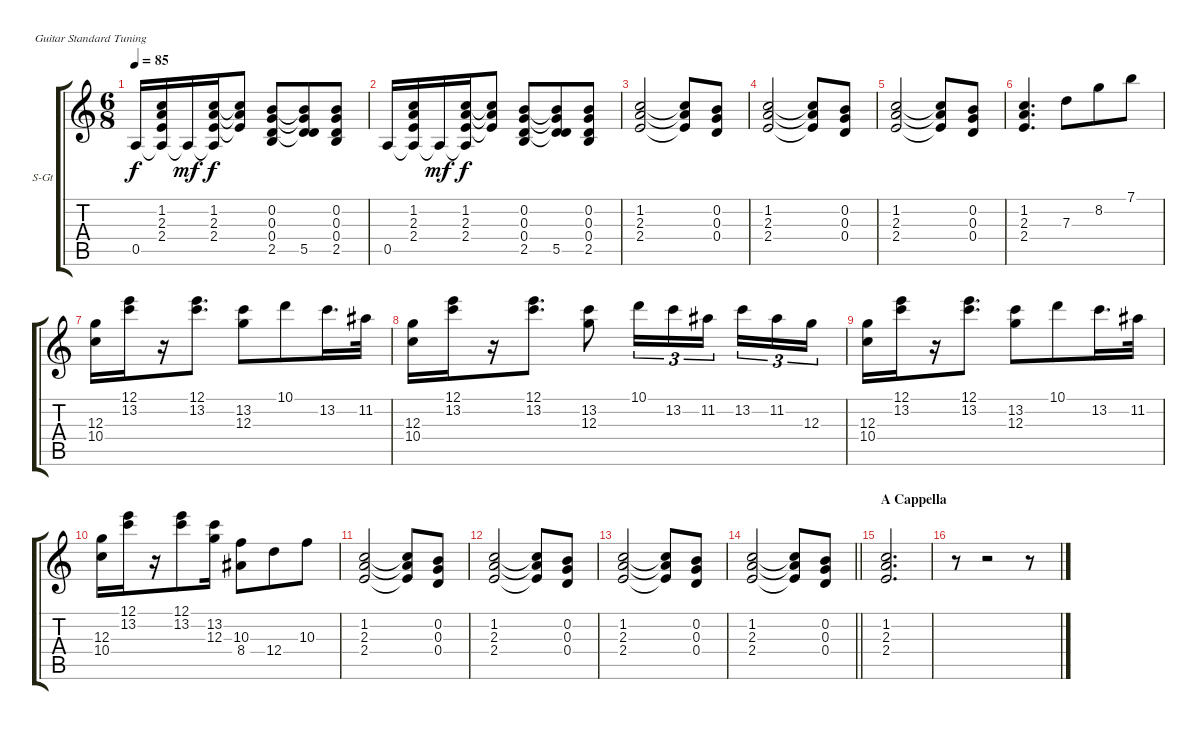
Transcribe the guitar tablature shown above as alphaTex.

\bracketExtendMode groupsimilarinstruments
\firstSystemTrackNameOrientation horizontal
\otherSystemsTrackNameOrientation horizontal
\track ("Piano" "S-Gt") {instrument brightacousticpiano}
\staff {score tabs}
\tuning (E4 B3 G3 D3 A2 E2)
\displaytranspose 12
\ts (6 8)
\tempo 85
\clef g2
\ks c
0.5.16{dy f} (1.2 2.3 2.4 0.5{t}).16 0.5{t}.16{dy mf} (1.2 2.3 2.4 0.5{t}).16{dy f} (1.2{t} 2.3{t} 2.4{t}).8 (0.2 0.3 0.4 2.5).8 (0.2{t} 0.3{t} 0.4{t} 5.5).8 (0.2 0.3 0.4 2.5).8 |
0.5.16 (1.2 2.3 2.4 0.5{t}).16 0.5{t}.16{dy mf} (1.2 2.3 2.4 0.5{t}).16{dy f} (1.2{t} 2.3{t} 2.4{t}).8 (0.2 0.3 0.4 2.5).8 (0.2{t} 0.3{t} 0.4{t} 5.5).8 (0.2 0.3 0.4 2.5).8 |
(1.2 2.3 2.4).2 (1.2{t} 2.3{t} 2.4{t}).8 (0.2 0.3 0.4).8 |
(1.2 2.3 2.4).2 (1.2{t} 2.3{t} 2.4{t}).8 (0.2 0.3 0.4).8 |
(1.2 2.3 2.4).2 (1.2{t} 2.3{t} 2.4{t}).8 (0.2 0.3 0.4).8 |
(1.2 2.3 2.4).4{d} 7.3.8 8.2.8 7.1.8 |
(12.3 10.4).16 (12.1 13.2).16 r.16 (12.1 13.2).8{d} (13.2 12.3).8 10.1.8 13.2.16{d} 11.2.32 |
(12.3 10.4).16 (12.1 13.2).16 r.16 (12.1 13.2).8{d} (13.2 12.3).8 10.1.16{tu (3 2)} 13.2.16{tu (3 2)} 11.2.16{tu (3 2)} 13.2.16{tu (3 2)} 11.2.16{tu (3 2)} 12.3.16{tu (3 2)} |
(12.3 10.4).16 (12.1 13.2).16 r.16 (12.1 13.2).8{d} (13.2 12.3).8 10.1.8 13.2.16{d} 11.2.32 |
(12.3 10.4).16 (12.1 13.2).16 r.16 (12.1 13.2).8 (13.2 12.3).16 (10.3 8.4).8 12.4.8 10.3.8 |
(1.2 2.3 2.4).2 (1.2{t} 2.3{t} 2.4{t}).8 (0.2 0.3 0.4).8 |
(1.2 2.3 2.4).2 (1.2{t} 2.3{t} 2.4{t}).8 (0.2 0.3 0.4).8 |
(1.2 2.3 2.4).2 (1.2{t} 2.3{t} 2.4{t}).8 (0.2 0.3 0.4).8 |
\barLineRight lightlight
(1.2 2.3 2.4).2 (1.2{t} 2.3{t} 2.4{t}).8 (0.2 0.3 0.4).8 |
\section ("" "A Cappella")
(1.2 2.3 2.4).2{d} |
r.8 r.2 r.8
